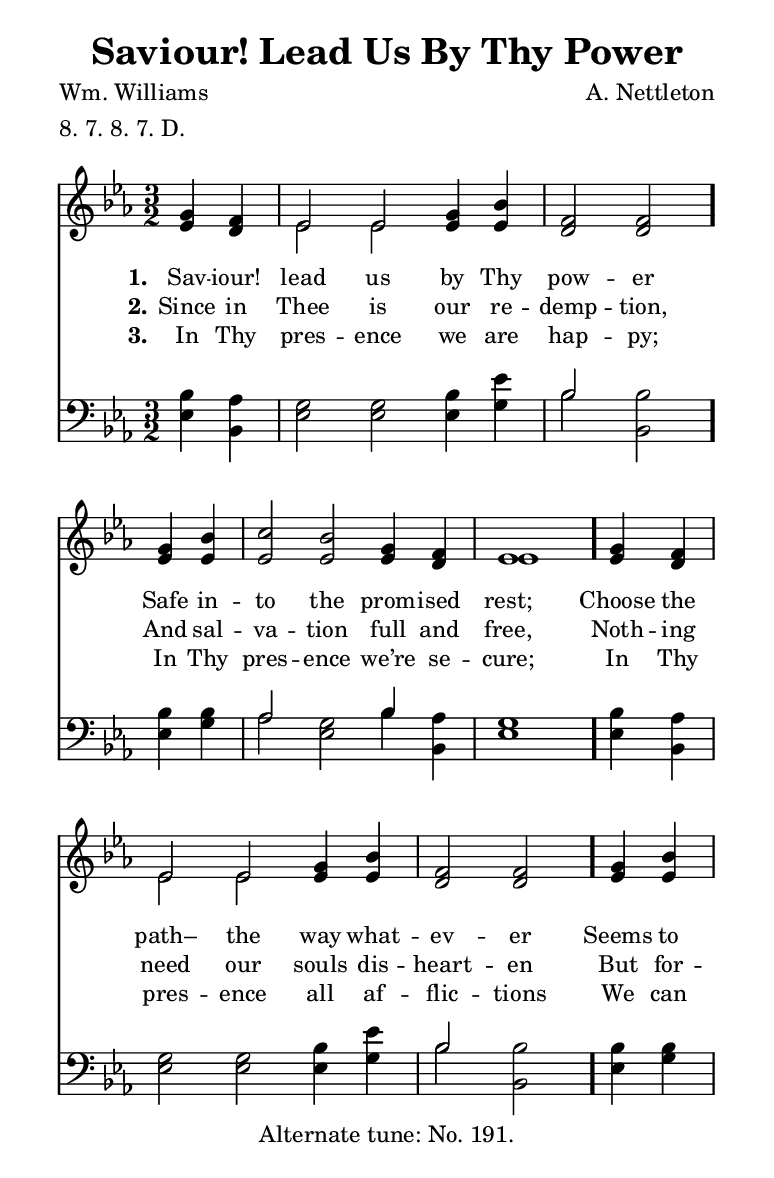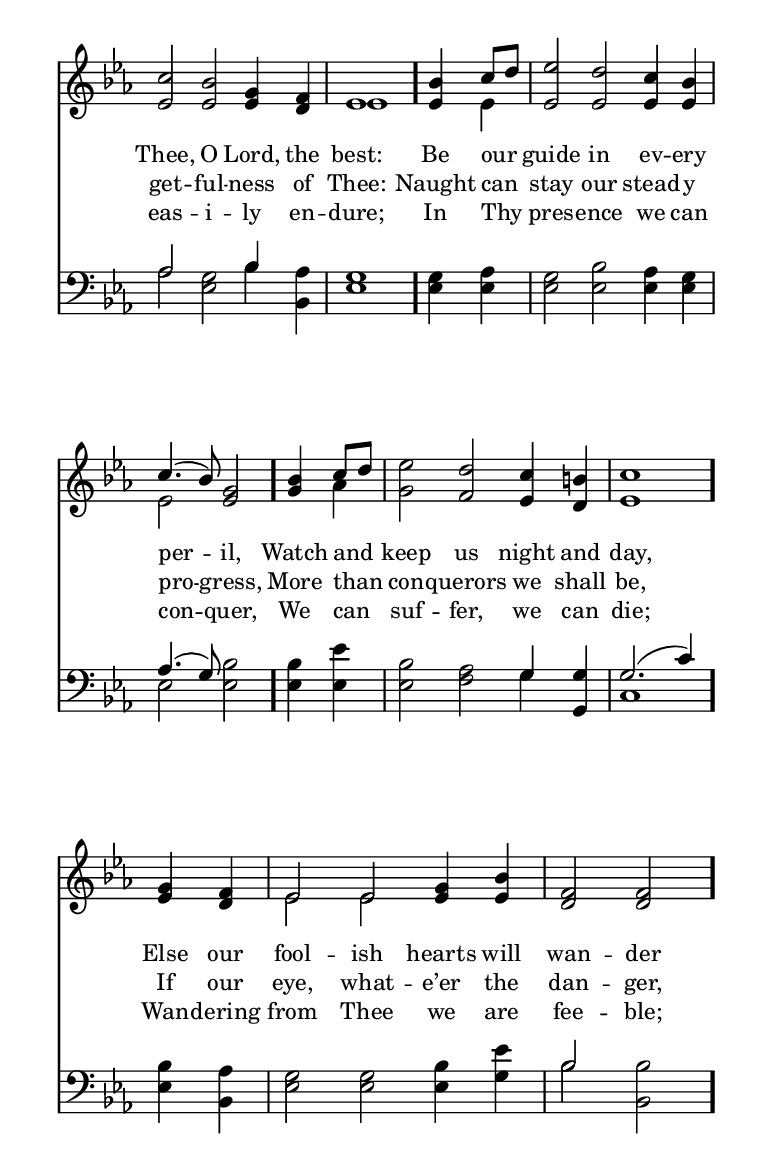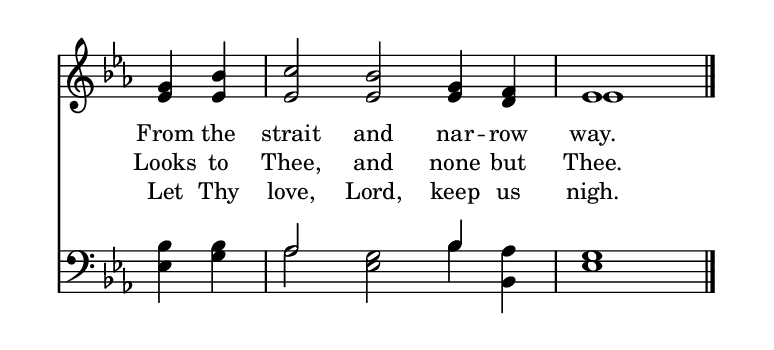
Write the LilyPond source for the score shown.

\include "common/global.ily"
\paper {
  \include "common/paper.ily"
  oddFooterMarkup = \markup { \fill-line { \on-the-fly \first-page "Alternate tune: No. 191." } }
}

\header{
  hymnnumber = "190"
  title = "Saviour! Lead Us By Thy Power"
  tunename = "Nettleton"
  meter = "8. 7. 8. 7. D."
  poet = "Wm. Williams"
  composer = "A. Nettleton"
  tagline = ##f
}

global = {
  \include "common/overrides.ily"
  \override Staff.TimeSignature.style = #'numbered
  \time 3/2
  \override Score.MetronomeMark.transparent = ##t % hide all fermata changes too
  \tempo 2=70
  \key ees \major
  \partial 2
  \autoBeamOff
}

notesSoprano = {
\global
\relative c'' {

  g4 f | ees2 ees g4 bes | f2 f
  g4 bes | c2 bes g4 f | ees1
  g4 f | ees2 ees g4 bes | f2 f
  g4 bes | c2 bes g4 f | ees1
  bes'4 c8[ d] | ees2 d c4 bes | c4.( bes8) g2
  bes4 c8[ d] | ees2 d c4 b | c1
  g4 f | ees2 ees g4 bes | f2 f
  g4 bes | c2 bes g4 f | ees1

  \bar "|."

}
}

notesAlto = {
\global
\relative e' {

  ees4 d | ees2 ees ees4 ees | d2 d
  ees4 ees | ees2 ees ees4 d | ees1
  ees4 d | ees2 ees ees4 ees | d2 d
  ees4 ees | ees2 ees ees4 d | ees1
  ees4 ees | ees2 ees ees4 ees | ees2 ees
  g4 aes | g2 f ees4 d | ees1
  ees4 d | ees2 ees ees4 ees | d2 d
  ees4 ees | ees2 ees ees4 d | ees1

}
}

notesTenor = {
\global
\relative a {

  bes4 aes | g2 g bes4 ees | bes2 bes
  bes4 bes | aes2 g bes4 aes | g1
  bes4 aes | g2 g bes4 ees | bes2 bes
  bes4 bes | aes2 g bes4 aes | g1
  g4 aes | g2 bes aes4 g | aes4.( g8) bes2
  bes4 ees | bes2 aes g4 g | g2.( c4)
  bes4 aes | g2 g bes4 ees | bes2 bes
  bes4 bes | aes2 g bes4 aes | g1

}
}

notesBass = {
\global
\relative f {

  ees4 bes | ees2 ees ees4 g | bes2 bes,
  ees4 g | aes2 ees bes'4 bes, | ees1
  ees4 bes | ees2 ees ees4 g | bes2 bes,
  ees4 g | aes2 ees bes'4 bes, | ees1
  ees4 ees | ees2 ees ees4 ees | ees2 ees
  ees4 ees | ees2 f g4 g, | c1
  ees4 bes | ees2 ees ees4 g | bes2 bes,
  ees4 g | aes2 ees bes'4 bes, | ees1

}
}

wordsA = \lyricmode {
\set stanza = "1."

Sav -- iour! lead us by Thy pow -- er \bar "."
Safe in -- to the prom -- ised rest; \bar "."
Choose the path– the way what -- ev -- er \bar "."
Seems to Thee, O Lord, the best: \bar "."
Be our guide in ev -- ery per -- il, \bar "."
Watch and keep us night and day, \bar "."
Else our fool -- ish hearts will wan -- der \bar "."
From the strait and nar -- row way. \bar "." % XXX blue book changes "strait" to "straight"

}

wordsB = \lyricmode {
\set stanza = "2."

Since in Thee is our re -- demp -- tion,
And sal -- va -- tion full and free,
Noth -- ing need our souls dis -- heart -- en
But for -- get -- ful -- ness of Thee:
Naught can stay our stead -- y pro -- gress,
More than con -- querors we shall be,
If our eye, what -- e’er the dan -- ger,
Looks to Thee, and none but Thee.

}

wordsC = \lyricmode {
\set stanza = "3."

In Thy pres -- ence we are hap -- py;
In Thy pres -- ence we’re se -- cure;
In Thy pres -- ence all af -- flic -- tions
We can eas -- i -- ly en -- dure;
In Thy pres -- ence we can con -- quer,
We can suf -- fer, we can die;
Wan -- dering from Thee we are fee -- ble;
Let Thy love, Lord, keep us nigh.

}

\score {
  \context ChoirStaff <<
    \context Staff = upper <<
      \set Staff.autoBeaming = ##f
      \set ChoirStaff.systemStartDelimiter = #'SystemStartBar
      \set ChoirStaff.printPartCombineTexts = ##f
      \partcombine #'(2 . 9) \notesSoprano \notesAlto
      \context NullVoice = sopranos { \voiceOne << \notesSoprano >> }
      \context NullVoice = altos { \voiceTwo << \notesAlto >> }
      \context Lyrics = one   \lyricsto sopranos \wordsA
      \context Lyrics = two   \lyricsto sopranos \wordsB
      \context Lyrics = three \lyricsto sopranos \wordsC
    >>
    \context Staff = men <<
      \set Staff.autoBeaming = ##f
      \clef bass
      \set ChoirStaff.printPartCombineTexts = ##f
      \partcombine #'(2 . 9) \notesTenor \notesBass
      \context NullVoice = tenors { \voiceOne << \notesTenor >> }
      \context NullVoice = basses { \voiceTwo << \notesBass >> }
    >>
  >>
  \layout {
    \include "common/layout.ily"
  }
  \midi{
    \include "common/midi.ily"
  }
}

\version "2.19.49"  % necessary for upgrading to future LilyPond versions.

% vi:set et ts=2 sw=2 ai nocindent syntax=lilypond:
